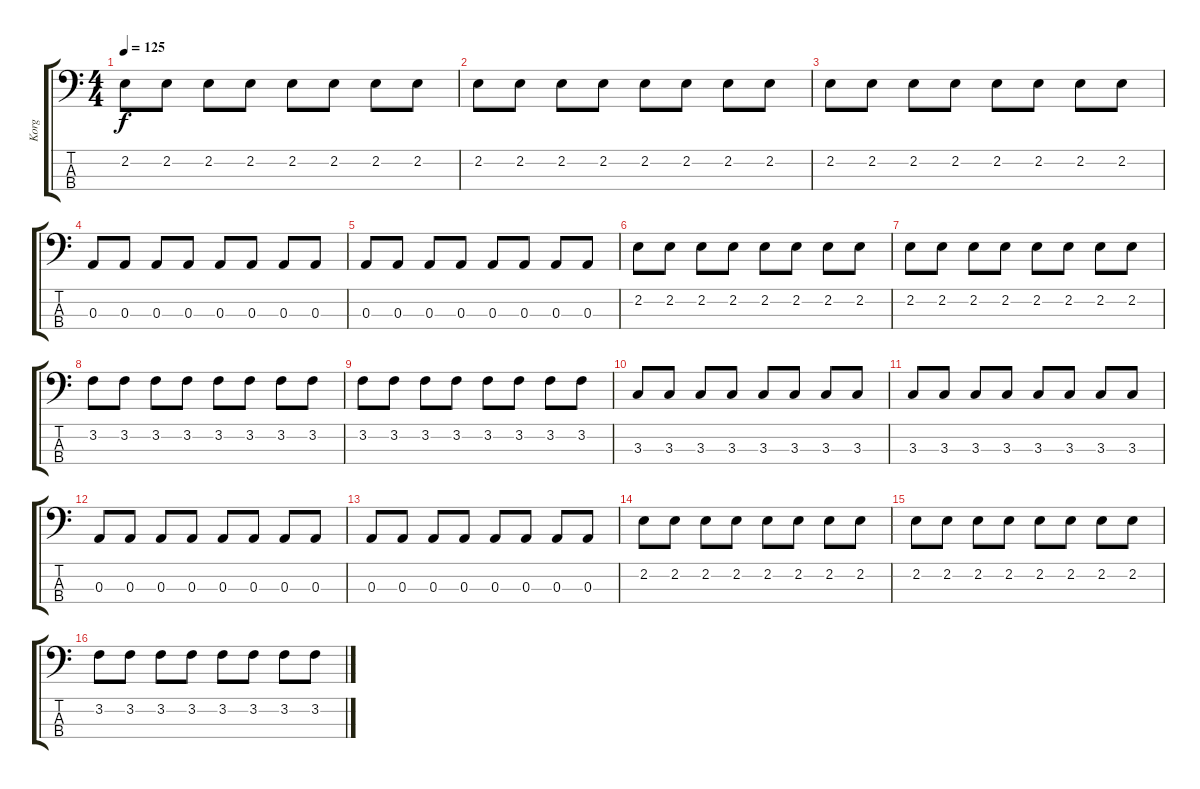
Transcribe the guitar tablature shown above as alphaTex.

\track ("Korg" "Korg") {instrument synthbass1}
\staff {score tabs}
\tuning (G2 D2 A1 E1) {hide}
\ts (4 4)
\tempo 125
\clef f4
\ks c
2.2.8{dy f} 2.2.8 2.2.8 2.2.8 2.2.8 2.2.8 2.2.8 2.2.8 |
2.2.8 2.2.8 2.2.8 2.2.8 2.2.8 2.2.8 2.2.8 2.2.8 |
2.2.8 2.2.8 2.2.8 2.2.8 2.2.8 2.2.8 2.2.8 2.2.8 |
0.3.8 0.3.8 0.3.8 0.3.8 0.3.8 0.3.8 0.3.8 0.3.8 |
0.3.8 0.3.8 0.3.8 0.3.8 0.3.8 0.3.8 0.3.8 0.3.8 |
2.2.8 2.2.8 2.2.8 2.2.8 2.2.8 2.2.8 2.2.8 2.2.8 |
2.2.8 2.2.8 2.2.8 2.2.8 2.2.8 2.2.8 2.2.8 2.2.8 |
3.2.8 3.2.8 3.2.8 3.2.8 3.2.8 3.2.8 3.2.8 3.2.8 |
3.2.8 3.2.8 3.2.8 3.2.8 3.2.8 3.2.8 3.2.8 3.2.8 |
3.3.8 3.3.8 3.3.8 3.3.8 3.3.8 3.3.8 3.3.8 3.3.8 |
3.3.8 3.3.8 3.3.8 3.3.8 3.3.8 3.3.8 3.3.8 3.3.8 |
0.3.8 0.3.8 0.3.8 0.3.8 0.3.8 0.3.8 0.3.8 0.3.8 |
0.3.8 0.3.8 0.3.8 0.3.8 0.3.8 0.3.8 0.3.8 0.3.8 |
2.2.8 2.2.8 2.2.8 2.2.8 2.2.8 2.2.8 2.2.8 2.2.8 |
2.2.8 2.2.8 2.2.8 2.2.8 2.2.8 2.2.8 2.2.8 2.2.8 |
3.2.8 3.2.8 3.2.8 3.2.8 3.2.8 3.2.8 3.2.8 3.2.8
